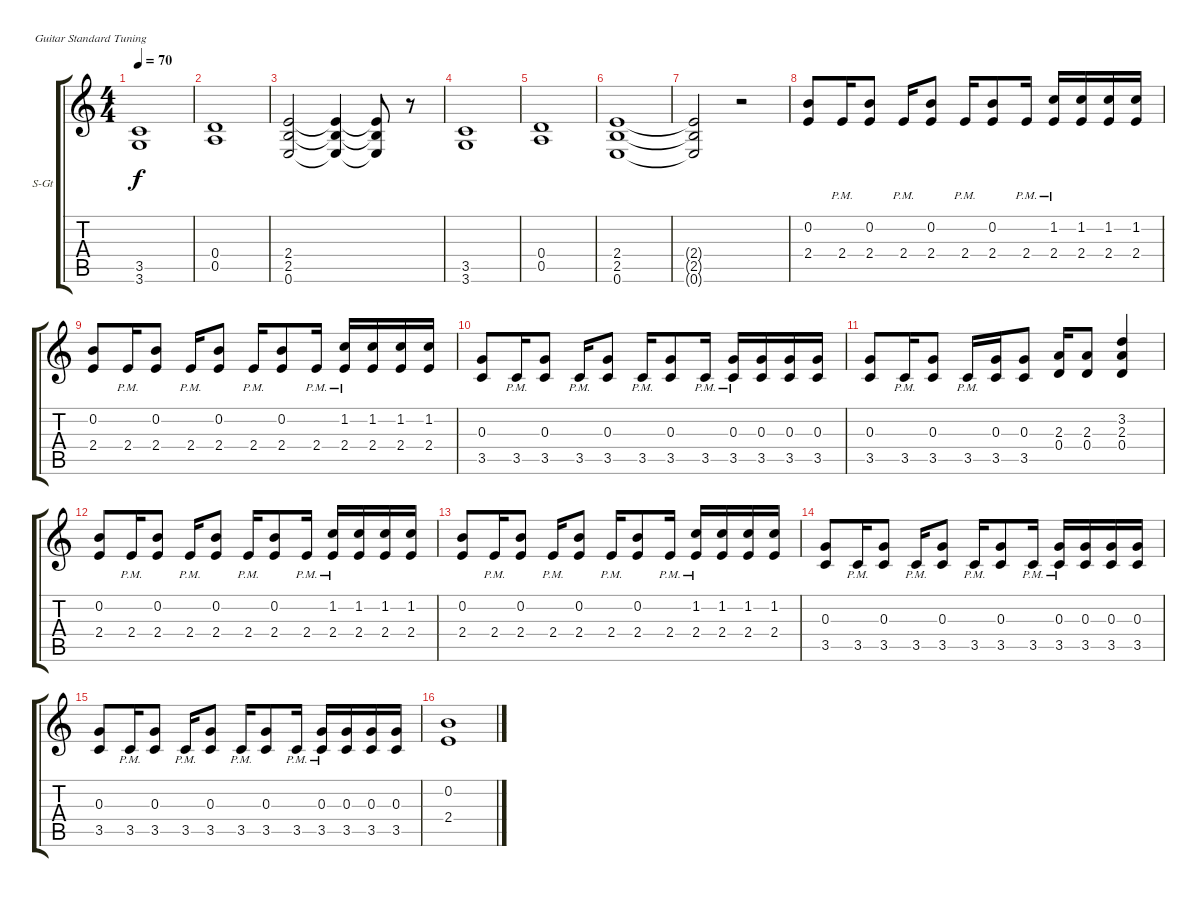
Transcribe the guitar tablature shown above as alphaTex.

\defaultSystemsLayout 4
\bracketExtendMode groupsimilarinstruments
\firstSystemTrackNameOrientation horizontal
\otherSystemsTrackNameOrientation horizontal
\track ("" "S-Gt") {instrument acousticguitarsteel}
\staff {score tabs}
\tuning (E4 B3 G3 D3 A2 E2)
\ts (4 4)
\tempo 70
\clef g2
\ks c
(3.5 3.6).1{dy f} |
(0.4 0.5).1 |
(2.4 2.5 0.6).2 (2.4{t} 2.5{t} 0.6{t}).4 (2.4{t} 2.5{t} 0.6{t}).8 r.8 |
(3.5 3.6).1 |
(0.4 0.5).1 |
(2.4 2.5 0.6).1 |
(2.4{t} 2.5{t} 0.6{t}).2 r.2 |
(0.2 2.4).8 2.4{pm}.16 (0.2 2.4).8 2.4{pm}.16 (0.2 2.4).8 2.4{pm}.16 (0.2 2.4).8 2.4{pm}.16 (1.2 2.4{pm}).16 (1.2 2.4).16 (1.2 2.4).16 (1.2 2.4).16 |
(0.2 2.4).8 2.4{pm}.16 (0.2 2.4).8 2.4{pm}.16 (0.2 2.4).8 2.4{pm}.16 (0.2 2.4).8 2.4{pm}.16 (1.2 2.4{pm}).16 (1.2 2.4).16 (1.2 2.4).16 (1.2 2.4).16 |
(0.3 3.5).8 3.5{pm}.16 (0.3 3.5).8 3.5{pm}.16 (0.3 3.5).8 3.5{pm}.16 (0.3 3.5).8 3.5{pm}.16 (0.3 3.5{pm}).16 (0.3 3.5).16 (0.3 3.5).16 (0.3 3.5).16 |
(0.3 3.5).8 3.5{pm}.16 (0.3 3.5).8 3.5{pm}.16 (0.3 3.5).16 (0.3 3.5).8 (2.3 0.4).16 (2.3 0.4).8 (3.2 2.3 0.4).4 |
(0.2 2.4).8 2.4{pm}.16 (0.2 2.4).8 2.4{pm}.16 (0.2 2.4).8 2.4{pm}.16 (0.2 2.4).8 2.4{pm}.16 (1.2 2.4{pm}).16 (1.2 2.4).16 (1.2 2.4).16 (1.2 2.4).16 |
(0.2 2.4).8 2.4{pm}.16 (0.2 2.4).8 2.4{pm}.16 (0.2 2.4).8 2.4{pm}.16 (0.2 2.4).8 2.4{pm}.16 (1.2 2.4{pm}).16 (1.2 2.4).16 (1.2 2.4).16 (1.2 2.4).16 |
(0.3 3.5).8 3.5{pm}.16 (0.3 3.5).8 3.5{pm}.16 (0.3 3.5).8 3.5{pm}.16 (0.3 3.5).8 3.5{pm}.16 (0.3 3.5{pm}).16 (0.3 3.5).16 (0.3 3.5).16 (0.3 3.5).16 |
(0.3 3.5).8 3.5{pm}.16 (0.3 3.5).8 3.5{pm}.16 (0.3 3.5).8 3.5{pm}.16 (0.3 3.5).8 3.5{pm}.16 (0.3 3.5{pm}).16 (0.3 3.5).16 (0.3 3.5).16 (0.3 3.5).16 |
(0.2 2.4).1
